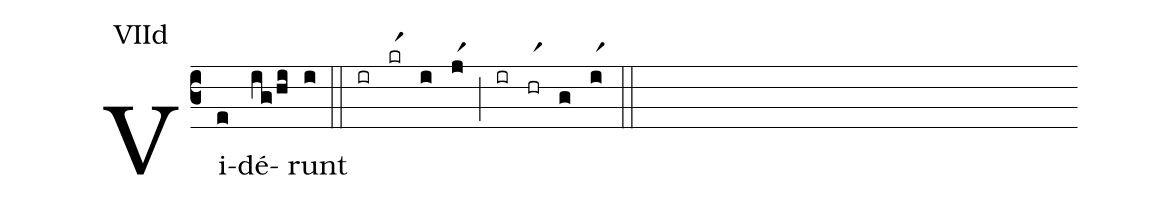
annotation: VIId;
%%
(c3)Vi(e)dé(ig/hi)runt(i) (::) (ir)(krr1)(i)(jr1)(;)(ir)(hrr1)(g)(ir1)(::)
